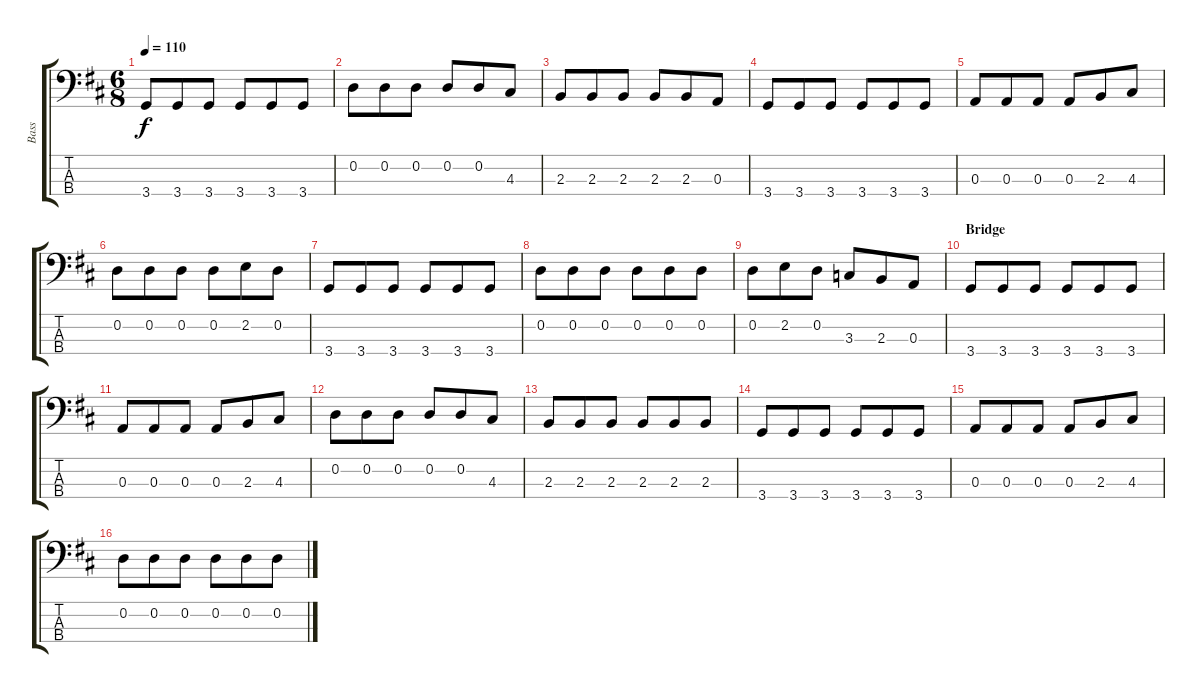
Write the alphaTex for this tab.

\track ("Bass" "Bass") {instrument electricbasspick}
\staff {score tabs}
\tuning (G2 D2 A1 E1) {hide}
\ts (6 8)
\tempo 110
\clef f4
\ks d
3.4.8{dy f} 3.4.8 3.4.8 3.4.8 3.4.8 3.4.8 |
0.2.8 0.2.8 0.2.8 0.2.8 0.2.8 4.3.8 |
2.3.8 2.3.8 2.3.8 2.3.8 2.3.8 0.3.8 |
3.4.8 3.4.8 3.4.8 3.4.8 3.4.8 3.4.8 |
0.3.8 0.3.8 0.3.8 0.3.8 2.3.8 4.3.8 |
0.2.8 0.2.8 0.2.8 0.2.8 2.2.8 0.2.8 |
3.4.8 3.4.8 3.4.8 3.4.8 3.4.8 3.4.8 |
0.2.8 0.2.8 0.2.8 0.2.8 0.2.8 0.2.8 |
0.2.8 2.2.8 0.2.8 3.3.8 2.3.8 0.3.8 |
\section ("" "Bridge")
3.4.8 3.4.8 3.4.8 3.4.8 3.4.8 3.4.8 |
0.3.8 0.3.8 0.3.8 0.3.8 2.3.8 4.3.8 |
0.2.8 0.2.8 0.2.8 0.2.8 0.2.8 4.3.8 |
2.3.8 2.3.8 2.3.8 2.3.8 2.3.8 2.3.8 |
3.4.8 3.4.8 3.4.8 3.4.8 3.4.8 3.4.8 |
0.3.8 0.3.8 0.3.8 0.3.8 2.3.8 4.3.8 |
0.2.8 0.2.8 0.2.8 0.2.8 0.2.8 0.2.8
